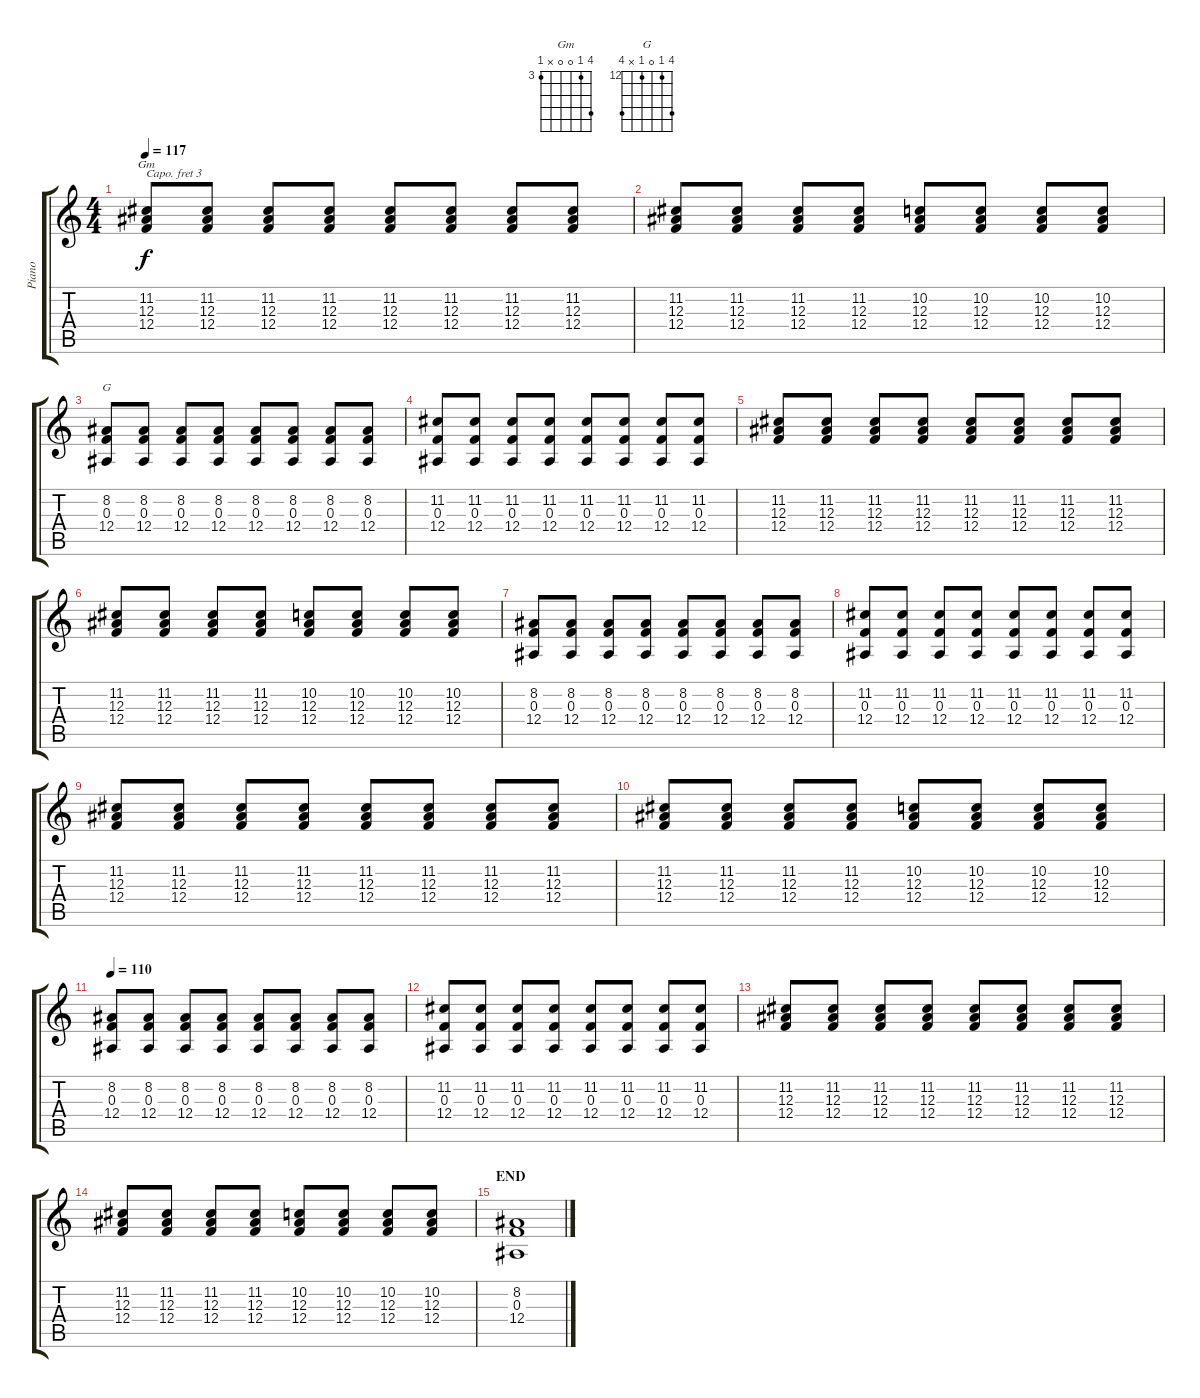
\track ("Piano" "Piano") {instrument brightacousticpiano}
\staff {score tabs}
\capo 3
\tuning (E4 B3 G3 D3 A2 E2) {hide}
\chord ("Gm" 6 3 0 0 x 3) {firstfret 3}
\chord ("G" 15 12 0 12 x 15) {firstfret 12}
\ts (4 4)
\tempo 117
\clef g2
\ks c
(11.2 12.3 12.4).8{ch "Gm" dy f} (11.2 12.3 12.4).8 (11.2 12.3 12.4).8 (11.2 12.3 12.4).8 (11.2 12.3 12.4).8 (11.2 12.3 12.4).8 (11.2 12.3 12.4).8 (11.2 12.3 12.4).8 |
(11.2 12.3 12.4).8 (11.2 12.3 12.4).8 (11.2 12.3 12.4).8 (11.2 12.3 12.4).8 (10.2 12.3 12.4).8 (10.2 12.3 12.4).8 (10.2 12.3 12.4).8 (10.2 12.3 12.4).8 |
(8.2 0.3 12.4).8{ch "G"} (8.2 0.3 12.4).8 (8.2 0.3 12.4).8 (8.2 0.3 12.4).8 (8.2 0.3 12.4).8 (8.2 0.3 12.4).8 (8.2 0.3 12.4).8 (8.2 0.3 12.4).8 |
(11.2 0.3 12.4).8 (11.2 0.3 12.4).8 (11.2 0.3 12.4).8 (11.2 0.3 12.4).8 (11.2 0.3 12.4).8 (11.2 0.3 12.4).8 (11.2 0.3 12.4).8 (11.2 0.3 12.4).8 |
(11.2 12.3 12.4).8 (11.2 12.3 12.4).8 (11.2 12.3 12.4).8 (11.2 12.3 12.4).8 (11.2 12.3 12.4).8 (11.2 12.3 12.4).8 (11.2 12.3 12.4).8 (11.2 12.3 12.4).8 |
(11.2 12.3 12.4).8 (11.2 12.3 12.4).8 (11.2 12.3 12.4).8 (11.2 12.3 12.4).8 (10.2 12.3 12.4).8 (10.2 12.3 12.4).8 (10.2 12.3 12.4).8 (10.2 12.3 12.4).8 |
(8.2 0.3 12.4).8 (8.2 0.3 12.4).8 (8.2 0.3 12.4).8 (8.2 0.3 12.4).8 (8.2 0.3 12.4).8 (8.2 0.3 12.4).8 (8.2 0.3 12.4).8 (8.2 0.3 12.4).8 |
(11.2 0.3 12.4).8 (11.2 0.3 12.4).8 (11.2 0.3 12.4).8 (11.2 0.3 12.4).8 (11.2 0.3 12.4).8 (11.2 0.3 12.4).8 (11.2 0.3 12.4).8 (11.2 0.3 12.4).8 |
(11.2 12.3 12.4).8 (11.2 12.3 12.4).8 (11.2 12.3 12.4).8 (11.2 12.3 12.4).8 (11.2 12.3 12.4).8 (11.2 12.3 12.4).8 (11.2 12.3 12.4).8 (11.2 12.3 12.4).8 |
(11.2 12.3 12.4).8 (11.2 12.3 12.4).8 (11.2 12.3 12.4).8 (11.2 12.3 12.4).8 (10.2 12.3 12.4).8 (10.2 12.3 12.4).8 (10.2 12.3 12.4).8 (10.2 12.3 12.4).8 |
\tempo 110
(8.2 0.3 12.4).8 (8.2 0.3 12.4).8 (8.2 0.3 12.4).8 (8.2 0.3 12.4).8 (8.2 0.3 12.4).8 (8.2 0.3 12.4).8 (8.2 0.3 12.4).8 (8.2 0.3 12.4).8 |
(11.2 0.3 12.4).8 (11.2 0.3 12.4).8 (11.2 0.3 12.4).8 (11.2 0.3 12.4).8 (11.2 0.3 12.4).8 (11.2 0.3 12.4).8 (11.2 0.3 12.4).8 (11.2 0.3 12.4).8 |
(11.2 12.3 12.4).8 (11.2 12.3 12.4).8 (11.2 12.3 12.4).8 (11.2 12.3 12.4).8 (11.2 12.3 12.4).8 (11.2 12.3 12.4).8 (11.2 12.3 12.4).8 (11.2 12.3 12.4).8 |
(11.2 12.3 12.4).8 (11.2 12.3 12.4).8 (11.2 12.3 12.4).8 (11.2 12.3 12.4).8 (10.2 12.3 12.4).8 (10.2 12.3 12.4).8 (10.2 12.3 12.4).8 (10.2 12.3 12.4).8 |
\section ("" "END")
(8.2 0.3 12.4).1
